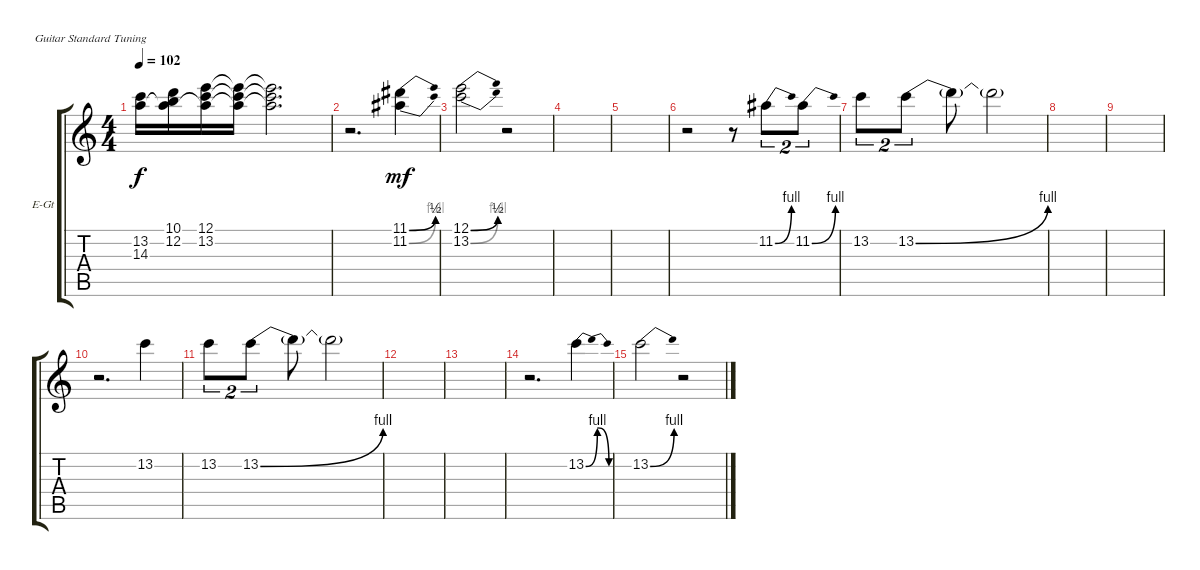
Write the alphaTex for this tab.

\defaultSystemsLayout 4
\bracketExtendMode groupsimilarinstruments
\firstSystemTrackNameOrientation horizontal
\otherSystemsTrackNameOrientation horizontal
\track ("Clean II" "E-Gt") {instrument electricguitarclean}
\staff {score tabs}
\tuning (E4 B3 G3 D3 A2 E2)
\ts (4 4)
\tempo 102
\clef g2
\ks c
(14.3{t} 13.2{t}).16{dy f} (10.1 12.2 14.3{t}).16 (12.1 13.2 14.3{t}).16 (13.2{t} 12.1{t} 14.3{t}).16 (12.1{t} 13.2{t} 14.3{t}).2{d} |
r.2{d} (11.1{be (bend 0 0 15.6 2)} 11.2{be (bend 0 0 15 4)}).4{dy mf} |
(12.1{be (bend 0 0 15.6 2)} 13.2{be (bend 0 0 15 4)}).2 r.2 |
|
|
r.2 r.8 11.2{be (bend 0 0 15 4)}.8{tu (2 3)} 11.2{be (bend 0 0 15 4)}.8{tu (2 3)} |
13.2.8{tu (2 3)} 13.2{be (bend 0 0 15 4)}.8{tu (2 3)} 13.2{t}.8 13.2{t}.2 |
|
|
r.2{d} 13.2.4 |
13.2.8{tu (2 3)} 13.2{be (bend 0 0 15 4)}.8{tu (2 3)} 13.2{t}.8 13.2{t}.2 |
|
|
r.2{d} 13.2{be (bendrelease 0 0 10.2 4 20.4 4 30 0)}.4 |
13.2{be (bend 0 0 15 4)}.2 r.2
